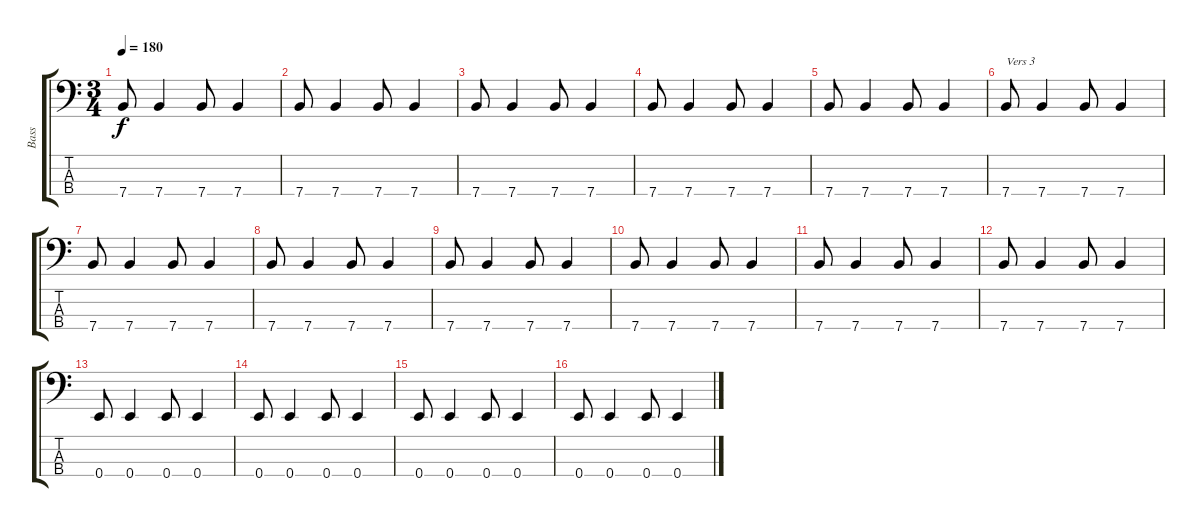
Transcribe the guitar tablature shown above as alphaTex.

\track ("Bass" "Bass") {instrument electricbasspick}
\staff {score tabs}
\tuning (G2 D2 A1 E1) {hide}
\ts (3 4)
\tempo 180
\clef f4
\ks c
7.4.8{dy f} 7.4.4 7.4.8 7.4.4 |
7.4.8 7.4.4 7.4.8 7.4.4 |
7.4.8 7.4.4 7.4.8 7.4.4 |
7.4.8 7.4.4 7.4.8 7.4.4 |
7.4.8 7.4.4 7.4.8 7.4.4 |
7.4.8{txt "Vers 3"} 7.4.4 7.4.8 7.4.4 |
7.4.8 7.4.4 7.4.8 7.4.4 |
7.4.8 7.4.4 7.4.8 7.4.4 |
7.4.8 7.4.4 7.4.8 7.4.4 |
7.4.8 7.4.4 7.4.8 7.4.4 |
7.4.8 7.4.4 7.4.8 7.4.4 |
7.4.8 7.4.4 7.4.8 7.4.4 |
0.4.8 0.4.4 0.4.8 0.4.4 |
0.4.8 0.4.4 0.4.8 0.4.4 |
0.4.8 0.4.4 0.4.8 0.4.4 |
0.4.8 0.4.4 0.4.8 0.4.4
